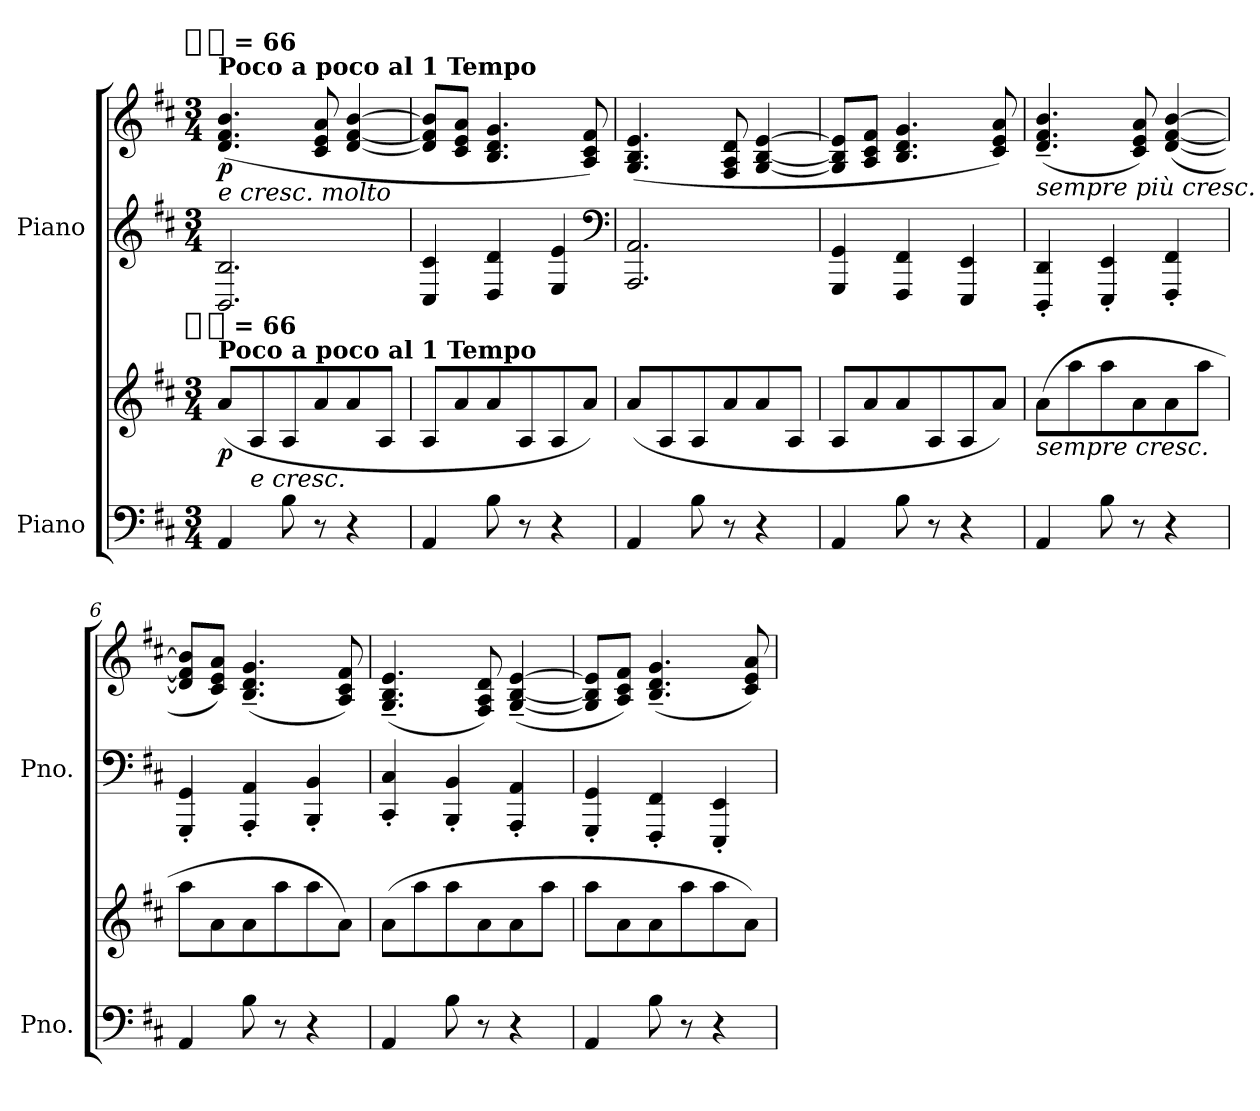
**kern	**kern	**dynam	**kern	**kern	**dynam
*part4	*part3	*part3	*part2	*part1	*part1
*staff4	*staff3	*staff3	*staff2	*staff1	*staff1
*I"Piano	*	*	*I"Piano	*	*
*I'Pno.	*	*	*I'Pno.	*	*
*clefF4	*clefG2	*	*clefG2	*clefG2	*
*k[f#c#]	*k[f#c#]	*	*k[f#c#]	*k[f#c#]	*
*D:	*D:	*	*D:	*D:	*
!!LO:TX:omd:t=[half-dot] = 66
*M3/4	*M3/4	*	*M3/4	*M3/4	*
*MM198	*MM198	*	*MM198	*MM198	*
=1	=1	=1	=1	=1	=1
!	!	!	!	!LO:TX:b:i:t=e cresc. molto	!
!	!	!	!	!LO:TX:a:B:t=Poco a poco al 1 Tempo	!
!	!LO:TX:a:B:t=Poco a poco al 1 Tempo	!	!	!	!
!	!LO:TX:t=[half-dot] = 66	!	!	!	!
4AA	(8aL	p	2.BB 2.B	(4.d 4.f# 4.b	p
!	!LO:TX:b:i:t=e cresc.	!	!	!	!
.	8A	.	.	.	.
8B	8A	.	.	.	.
8r	8a	.	.	8c# 8e 8a	.
4r	8a	.	.	[4d [4f# [4b	.
.	8AJ	.	.	.	.
=2	=2	=2	=2	=2	=2
4AA	8AL	.	4C# 4c#	8d] 8f#] 8b]L	.
.	8a	.	.	8c# 8e 8aJ	.
8B	8a	.	4D 4d	4.B 4.d 4.g	.
8r	8A	.	.	.	.
4r	8A	.	4E 4e	.	.
.	8aJ)	.	.	8A 8c# 8f#)	.
*	*	*	*clefF4	*	*
=3	=3	=3	=3	=3	=3
4AA	(8aL	.	2.AAA 2.AA	(4.G 4.B 4.e	.
.	8A	.	.	.	.
8B	8A	.	.	.	.
8r	8a	.	.	8F# 8A 8d	.
4r	8a	.	.	[4G [4B [4e	.
.	8AJ	.	.	.	.
=4	=4	=4	=4	=4	=4
4AA	8AL	.	4GGG 4GG	8G] 8B] 8e]L	.
.	8a	.	.	8A 8c# 8f#J	.
8B	8a	.	4FFF# 4FF#	4.B 4.d 4.g	.
8r	8A	.	.	.	.
4r	8A	.	4EEE 4EE	.	.
.	8aJ)	.	.	8c# 8e 8a)	.
=5	=5	=5	=5	=5	=5
!	!	!	!	!LO:TX:b:i:t=sempre più cresc.	!
!	!LO:TX:b:i:t=sempre cresc.	!	!	!	!
4AA	(8aL	.	4DDD' 4DD'	(4.d~ 4.f#~ 4.b~	.
.	8aa	.	.	.	.
8B	8aa	.	4EEE' 4EE'	.	.
8r	8a	.	.	8c# 8e 8a)	.
4r	8a	.	4FFF#' 4FF#'	([4d [4f# [4b	.
.	8aaJ	.	.	.	.
=6	=6	=6	=6	=6	=6
4AA	8aaL	.	4GGG' 4GG'	8d] 8f#] 8b]L	.
.	8a	.	.	8c# 8e 8aJ)	.
8B	8a	.	4AAA' 4AA'	(4.B~ 4.d~ 4.g~	.
8r	8aa	.	.	.	.
4r	8aa	.	4BBB' 4BB'	.	.
.	8aJ)	.	.	8A 8c# 8f#)	.
=7	=7	=7	=7	=7	=7
4AA	(8aL	.	4CC#' 4C#'	(4.G~ 4.B~ 4.e~	.
.	8aa	.	.	.	.
8B	8aa	.	4BBB' 4BB'	.	.
8r	8a	.	.	8F# 8A 8d)	.
4r	8a	.	4AAA' 4AA'	([4G~ [4B~ [4e~	.
.	8aaJ	.	.	.	.
=8	=8	=8	=8	=8	=8
4AA	8aaL	.	4GGG' 4GG'	8G] 8B] 8e]L	.
.	8a	.	.	8A 8c# 8f#J)	.
8B	8a	.	4FFF#' 4FF#'	(4.B~ 4.d~ 4.g~	.
8r	8aa	.	.	.	.
4r	8aa	.	4EEE' 4EE'	.	.
.	8aJ)	.	.	8c# 8e 8a)	.
=	=	=	=	=	=
*-	*-	*-	*-	*-	*-
